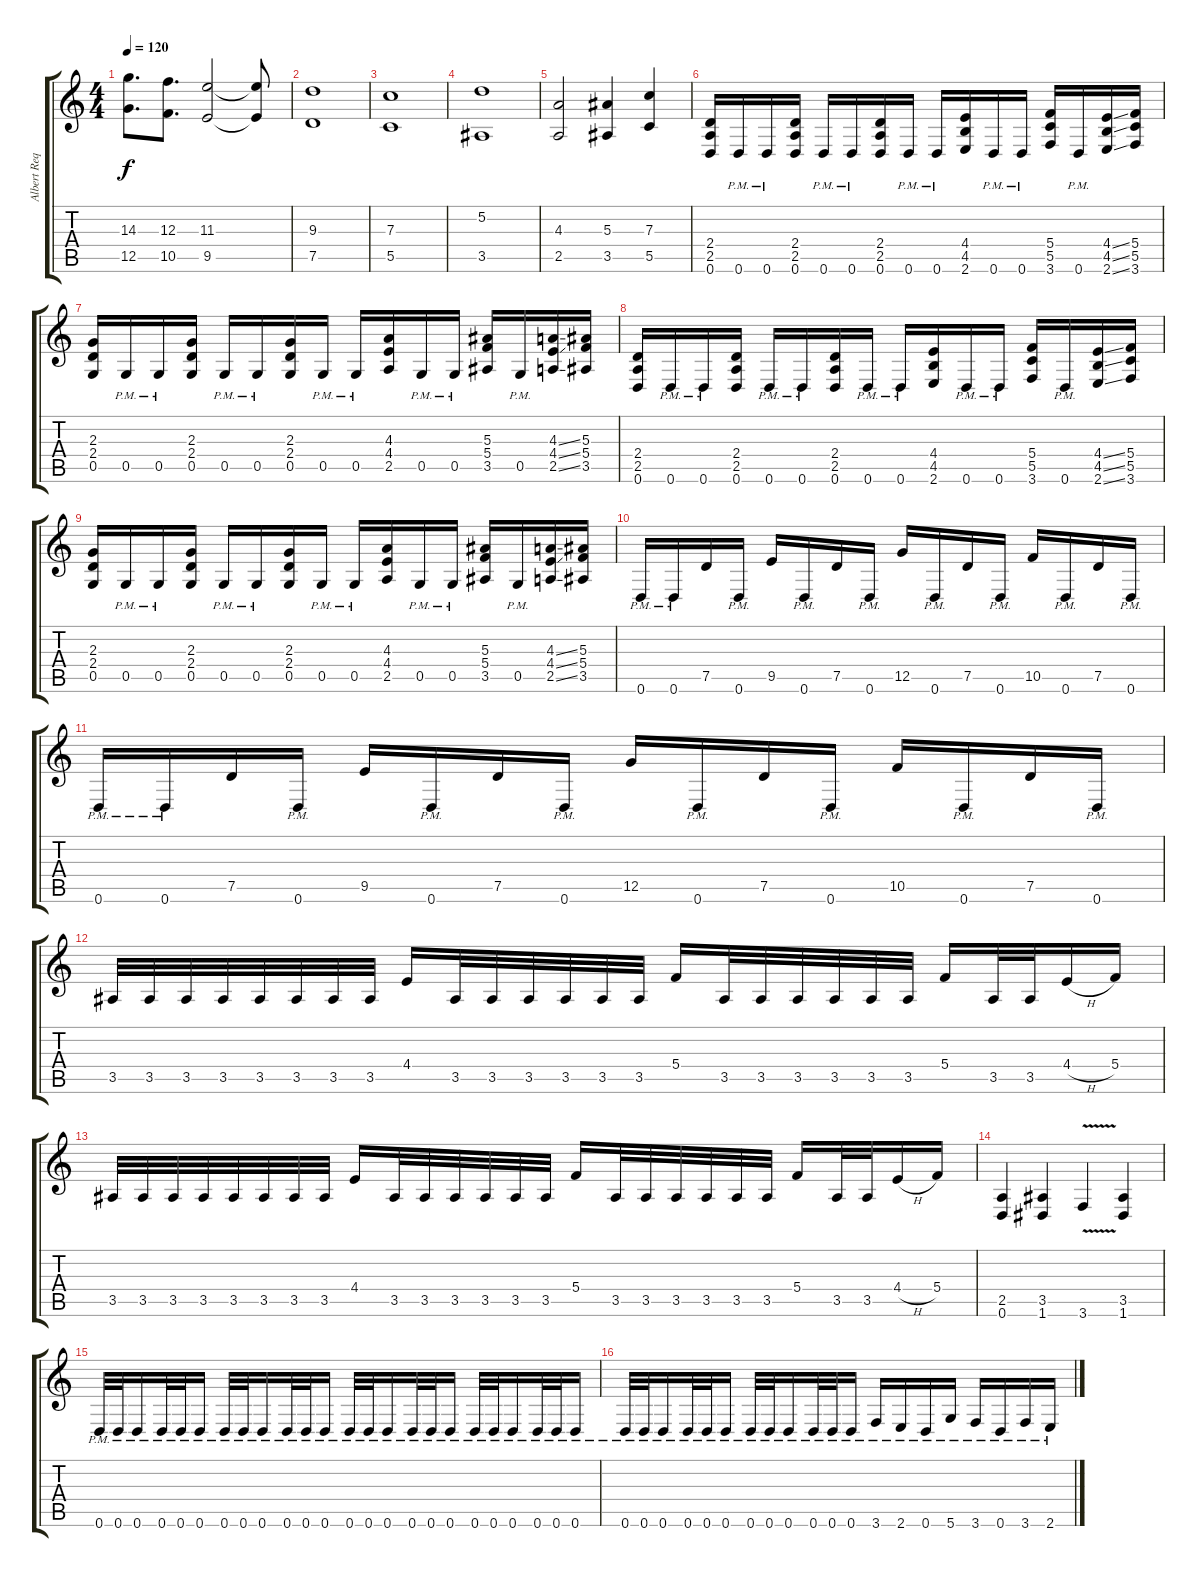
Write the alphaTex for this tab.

\track ("Albert Requena" "Albert Req") {instrument distortionguitar}
\staff {score tabs}
\tuning (D4 A3 F3 C3 G2 D2) {hide}
\ts (4 4)
\tempo 120
\clef g2
\ks c
(14.3 12.5).8{d dy f} (12.3 10.5).8{d} (11.3 9.5).2 (11.3{t} 9.5{t}).8 |
(9.3 7.5).1 |
(7.3 5.5).1 |
(5.2 3.5).1 |
(4.3 2.5).2 (5.3 3.5).4 (7.3 5.5).4 |
(2.4 2.5 0.6).16 0.6{pm}.16 0.6{pm}.16 (2.4 2.5 0.6).16 0.6{pm}.16 0.6{pm}.16 (2.4 2.5 0.6).16 0.6{pm}.16 0.6{pm}.16 (4.4 4.5 2.6).16 0.6{pm}.16 0.6{pm}.16 (5.4 5.5 3.6).16 0.6{pm}.16 (4.4{ss} 4.5{ss} 2.6{ss}).16 (5.4 5.5 3.6).16 |
(2.3 2.4 0.5).16 0.5{pm}.16 0.5{pm}.16 (2.3 2.4 0.5).16 0.5{pm}.16 0.5{pm}.16 (2.3 2.4 0.5).16 0.5{pm}.16 0.5{pm}.16 (4.3 4.4 2.5).16 0.5{pm}.16 0.5{pm}.16 (5.3 5.4 3.5).16 0.5{pm}.16 (4.3{ss} 4.4{ss} 2.5{ss}).16 (5.3 5.4 3.5).16 |
(2.4 2.5 0.6).16 0.6{pm}.16 0.6{pm}.16 (2.4 2.5 0.6).16 0.6{pm}.16 0.6{pm}.16 (2.4 2.5 0.6).16 0.6{pm}.16 0.6{pm}.16 (4.4 4.5 2.6).16 0.6{pm}.16 0.6{pm}.16 (5.4 5.5 3.6).16 0.6{pm}.16 (4.4{ss} 4.5{ss} 2.6{ss}).16 (5.4 5.5 3.6).16 |
(2.3 2.4 0.5).16 0.5{pm}.16 0.5{pm}.16 (2.3 2.4 0.5).16 0.5{pm}.16 0.5{pm}.16 (2.3 2.4 0.5).16 0.5{pm}.16 0.5{pm}.16 (4.3 4.4 2.5).16 0.5{pm}.16 0.5{pm}.16 (5.3 5.4 3.5).16 0.5{pm}.16 (4.3{ss} 4.4{ss} 2.5{ss}).16 (5.3 5.4 3.5).16 |
0.6{pm}.16 0.6{pm}.16 7.5.16 0.6{pm}.16 9.5.16 0.6{pm}.16 7.5.16 0.6{pm}.16 12.5.16 0.6{pm}.16 7.5.16 0.6{pm}.16 10.5.16 0.6{pm}.16 7.5.16 0.6{pm}.16 |
0.6{pm}.16 0.6{pm}.16 7.5.16 0.6{pm}.16 9.5.16 0.6{pm}.16 7.5.16 0.6{pm}.16 12.5.16 0.6{pm}.16 7.5.16 0.6{pm}.16 10.5.16 0.6{pm}.16 7.5.16 0.6{pm}.16 |
3.5.32 3.5.32 3.5.32 3.5.32 3.5.32 3.5.32 3.5.32 3.5.32 4.4.16 3.5.32 3.5.32 3.5.32 3.5.32 3.5.32 3.5.32 5.4.16 3.5.32 3.5.32 3.5.32 3.5.32 3.5.32 3.5.32 5.4.16 3.5.32 3.5.32 4.4{h}.16 5.4.16 |
3.5.32 3.5.32 3.5.32 3.5.32 3.5.32 3.5.32 3.5.32 3.5.32 4.4.16 3.5.32 3.5.32 3.5.32 3.5.32 3.5.32 3.5.32 5.4.16 3.5.32 3.5.32 3.5.32 3.5.32 3.5.32 3.5.32 5.4.16 3.5.32 3.5.32 4.4{h}.16 5.4.16 |
(2.5 0.6).4 (3.5 1.6).4 3.6{v}.4 (3.5 1.6).4 |
0.6{pm}.32{volume 13} 0.6{pm}.32 0.6{pm}.16 0.6{pm}.32 0.6{pm}.32 0.6{pm}.16 0.6{pm}.32 0.6{pm}.32 0.6{pm}.16 0.6{pm}.32 0.6{pm}.32 0.6{pm}.16 0.6{pm}.32 0.6{pm}.32 0.6{pm}.16 0.6{pm}.32 0.6{pm}.32 0.6{pm}.16 0.6{pm}.32 0.6{pm}.32 0.6{pm}.16 0.6{pm}.32 0.6{pm}.32 0.6{pm}.16 |
0.6{pm}.32 0.6{pm}.32 0.6{pm}.16 0.6{pm}.32 0.6{pm}.32 0.6{pm}.16 0.6{pm}.32 0.6{pm}.32 0.6{pm}.16 0.6{pm}.32 0.6{pm}.32 0.6{pm}.16 3.6{pm}.16 2.6{pm}.16 0.6{pm}.16 5.6{pm}.16 3.6{pm}.16 0.6{pm}.16 3.6{pm}.16 2.6{pm}.16
